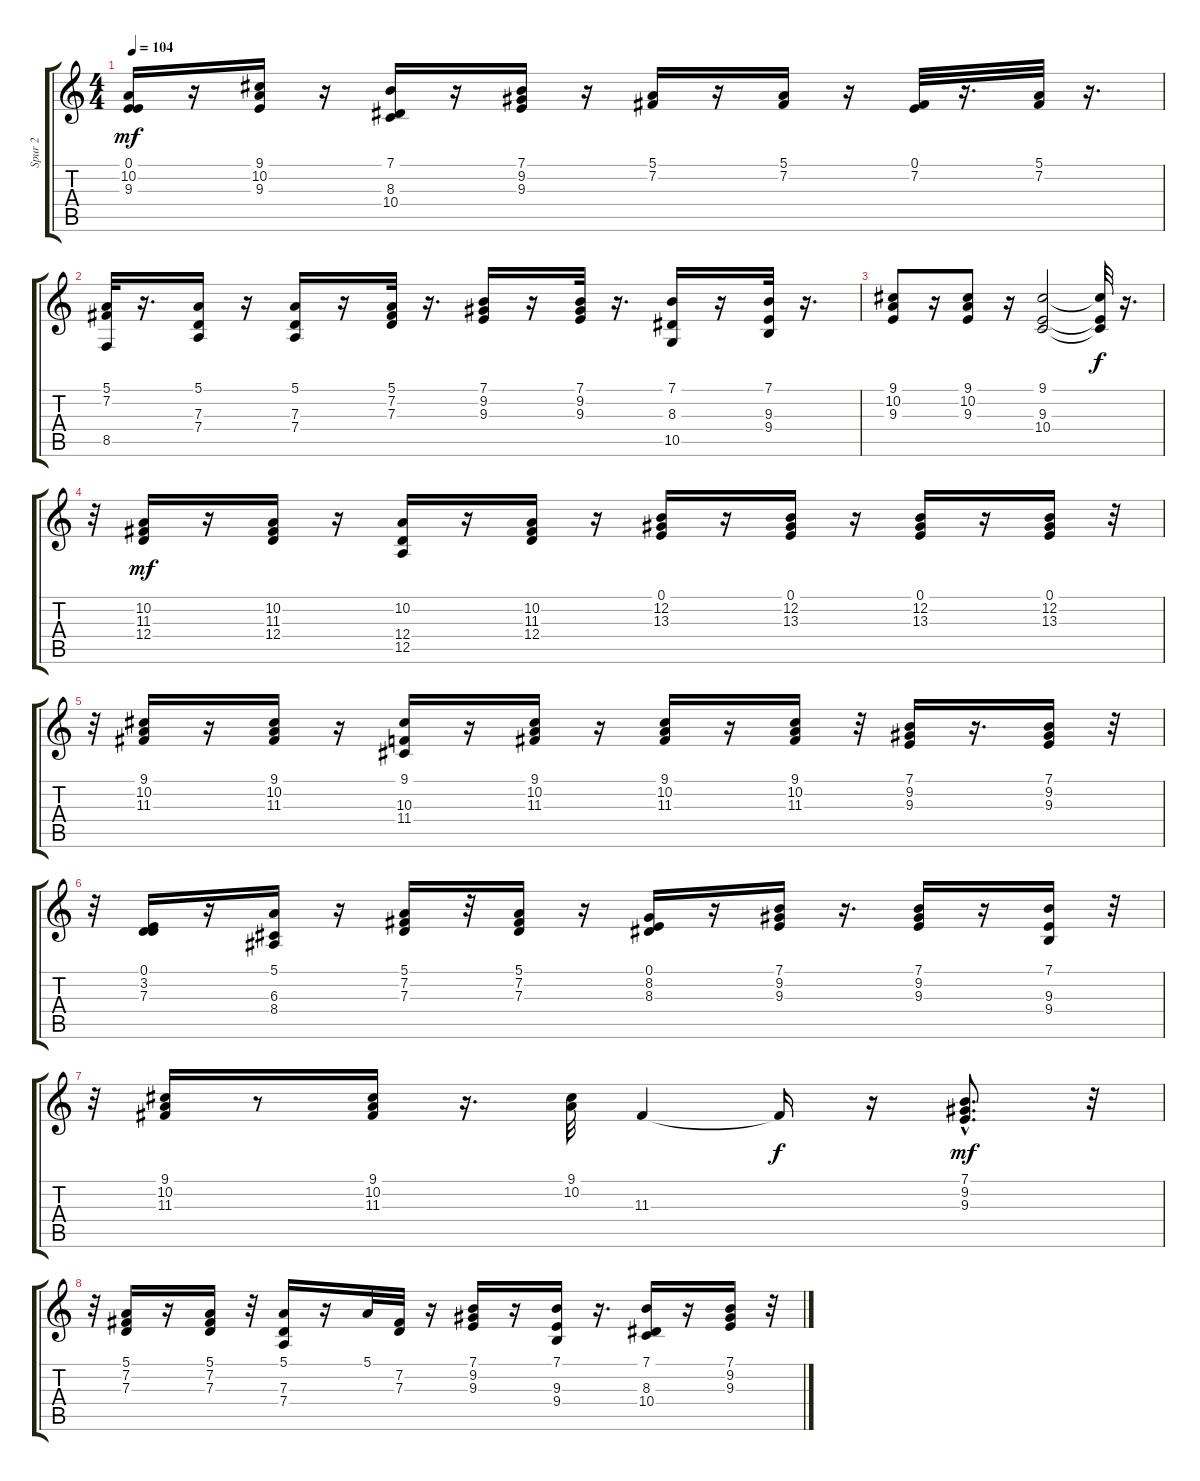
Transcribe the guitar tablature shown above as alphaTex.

\track ("Spur 2" "Spur 2") {instrument synthstrings1}
\staff {score tabs}
\tuning (E4 B3 G3 D3 A2 E2) {hide}
\ts (4 4)
\tempo 104
\clef g2
\ks c
(0.1 10.2 9.3).16{dy mf} r.16 (9.1 10.2 9.3).16 r.16 (7.1 8.3 10.4).16 r.16 (7.1 9.2 9.3).16 r.16 (5.1 7.2).16 r.16 (5.1 7.2).16 r.16 (0.1 7.2).32 r.16{d} (5.1 7.2).32 r.16{d} |
(5.1 7.2 8.5).32 r.16{d} (5.1 7.3 7.4).16 r.16 (5.1 7.3 7.4).16 r.16 (5.1 7.2 7.3).32 r.16{d} (7.1 9.2 9.3).16 r.16 (7.1 9.2 9.3).32 r.16{d} (7.1 8.3 10.5).16 r.16 (7.1 9.3 9.4).32 r.16{d} |
(9.1 10.2 9.3).8 r.16 (9.1 10.2 9.3).8 r.16 (9.1 9.3 10.4).2 (9.1{t} 9.3{t} 10.4{t}).32{dy f} r.16{d} |
r.32 (10.2 11.3 12.4).16{dy mf} r.16 (10.2 11.3 12.4).16 r.16 (10.2 12.4 12.5).16 r.16 (10.2 11.3 12.4).16 r.16 (0.1 12.2 13.3).16 r.16 (0.1 12.2 13.3).16 r.16 (0.1 12.2 13.3).16 r.16 (0.1 12.2 13.3).16 r.32 |
r.32 (9.1 10.2 11.3).16 r.16 (9.1 10.2 11.3).16 r.16 (9.1 10.3 11.4).16 r.16 (9.1 10.2 11.3).16 r.16 (9.1 10.2 11.3).16 r.16 (9.1 10.2 11.3).16 r.32 (7.1 9.2 9.3).16 r.16{d} (7.1 9.2 9.3).16 r.32 |
r.32 (0.1 3.2 7.3).16 r.16 (5.1 6.3 8.4).16 r.16 (5.1 7.2 7.3).16 r.32 (5.1 7.2 7.3).16 r.16 (0.1 8.2 8.3).16 r.16 (7.1 9.2 9.3).16 r.16{d} (7.1 9.2 9.3).16 r.16 (7.1 9.3 9.4).16 r.32 |
r.32 (9.1 10.2 11.3).16 r.8 (9.1 10.2 11.3).16 r.16{d} (9.1 10.2).32 11.3.4 11.3{t}.16{dy f} r.16 (7.1 9.2 9.3{hac}).8{d dy mf} r.32 |
r.32 (5.1 7.2 7.3).16 r.16 (5.1 7.2 7.3).16 r.32 (5.1 7.3 7.4).16 r.16 5.1.32 (7.2 7.3).32 r.16 (7.1 9.2 9.3).16 r.16 (7.1 9.3 9.4).16 r.16{d} (7.1 8.3 10.4).16 r.16 (7.1 9.2 9.3).16 r.32
